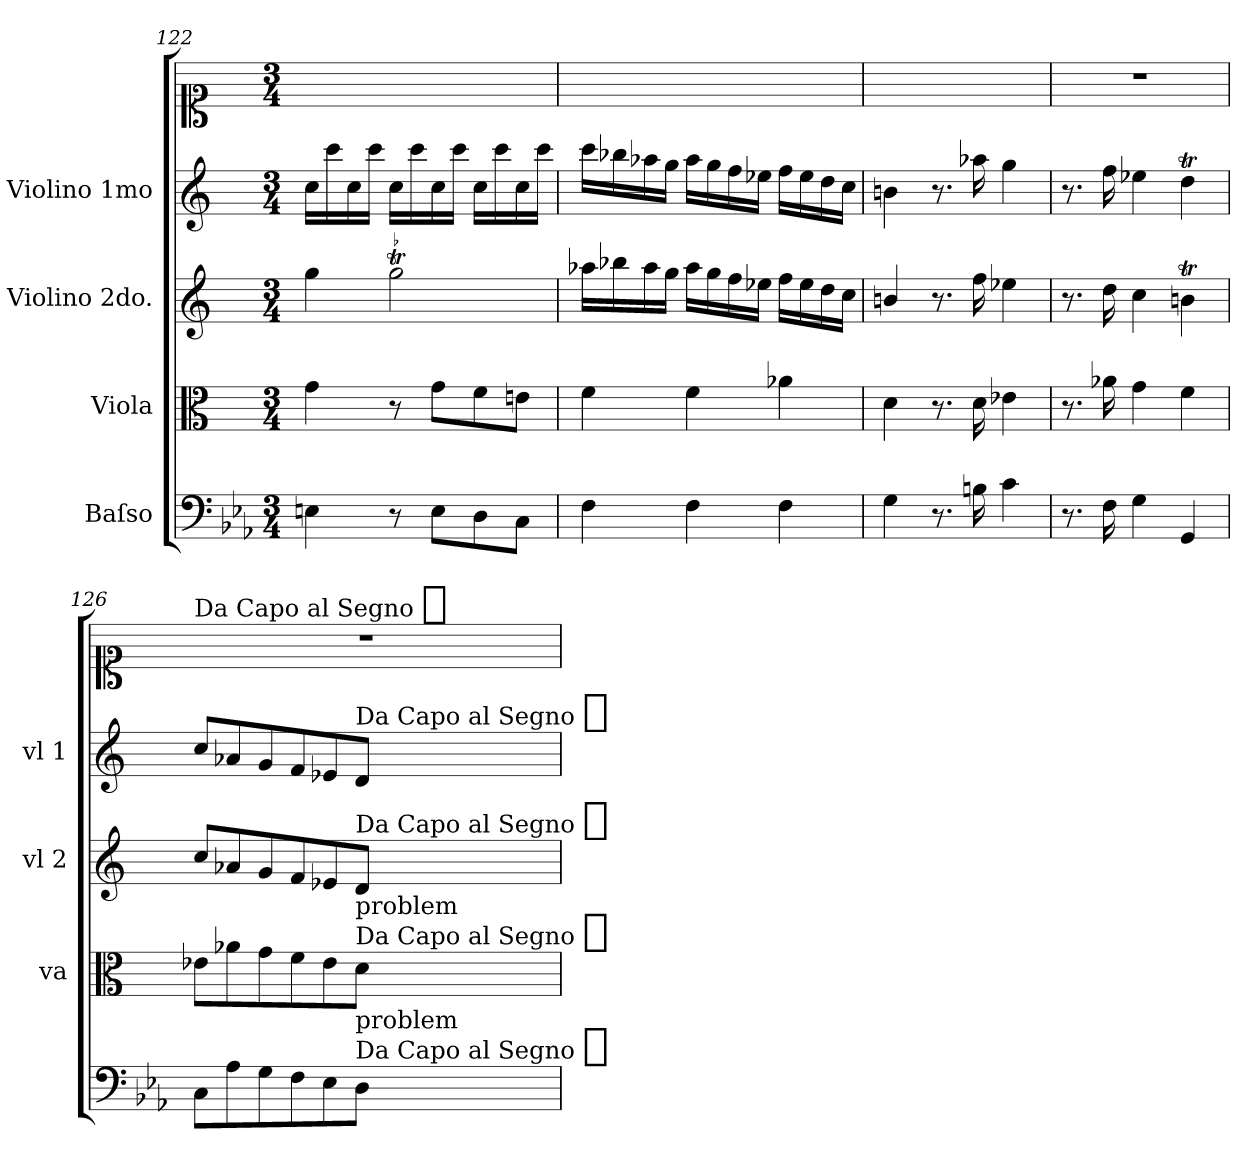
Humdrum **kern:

**kern	**kern	**kern	**kern	**kern
*part5	*part4	*part3	*part2	*part1
*staff5	*staff4	*staff3	*staff2	*staff1
*I"Baſso	*I"Viola	*I"Violino 2do.	*I"Violino 1mo	*
*	*I'va	*I'vl 2	*I'vl 1	*
*clefF4	*clefC3	*clefG2	*clefG2	*clefC1
*k[b-e-a-]	*	*	*	*
*M3/4	*M3/4	*M3/4	*M3/4	*M3/4
=122	=122	=122	=122	=122
4En\	4g\	4gg\	16cc\LL	2.ryy
.	.	.	16ccc\	.
.	.	.	16cc\	.
.	.	.	16ccc\JJ	.
8r	8r	2ggt\	16cc\LL	.
.	.	.	16ccc\	.
8E\L	8g\L	.	16cc\	.
.	.	.	16ccc\JJ	.
8D\	8f\	.	16cc\LL	.
.	.	.	16ccc\	.
8C\J	8en\J	.	16cc\	.
.	.	.	16ccc\JJ	.
=123	=123	=123	=123	=123
4F\	4f\	16aa-\LL	16ccc\LL	2.ryy
.	.	16bb-\	16bb-\	.
.	.	16aa-\	16aa-\	.
.	.	16gg\JJ	16gg\JJ	.
4F\	4f\	16aa-\LL	16aa-\LL	.
.	.	16gg\	16gg\	.
.	.	16ff\	16ff\	.
.	.	16ee-\JJ	16ee-\JJ	.
4F\	4a-\	16ff\LL	16ff\LL	.
.	.	16ee-\	16ee-\	.
.	.	16dd\	16dd\	.
.	.	16cc\JJ	16cc\JJ	.
=124	=124	=124	=124	=124
4G\	4d\	4bn/	4bn\	2.ryy
8.r	8.r	8.r	8.r	.
16Bn\	16d\	16ff\	16aa-\	.
4c\	4e-\	4ee-\	4gg\	.
=125	=125	=125	=125	=125
8.r	8.r	8.r	8.r	2.r
16F\	16a-\	16dd\	16ff\	.
4G\	4g\	4cc\	4ee-\	.
4GG/	4f\	4bnt\	4ddt\	.
=126	=126	=126	=126	=126
!	!	!	!	!LO:TX:a:t=Da Capo al Segno [segno]
8C\L	8e-\L	8cc/L	8cc/L	2.r
8A-\	8a-\	8a-/	8a-/	.
8G\	8g\	8g/	8g/	.
8F\	8f\	8f/	8f/	.
8E-\	8e-\	8e-/	8e-/	.
!	!	!	!LO:TX:a:t=Da Capo al Segno [segno]	!
!	!	!LO:TX:a:t=Da Capo al Segno [segno]	!	!
!	!LO:TX:a:t=Da Capo al Segno [segno]	!	!	!
!	!LO:TX:a:t=problem	!	!	!
!LO:TX:a:t=Da Capo al Segno [segno]	!	!	!	!
!LO:TX:a:t=problem	!	!	!	!
8D\J	8d\J	8d/J	8d/J	.
=	=	=	=	=
*-	*-	*-	*-	*-
